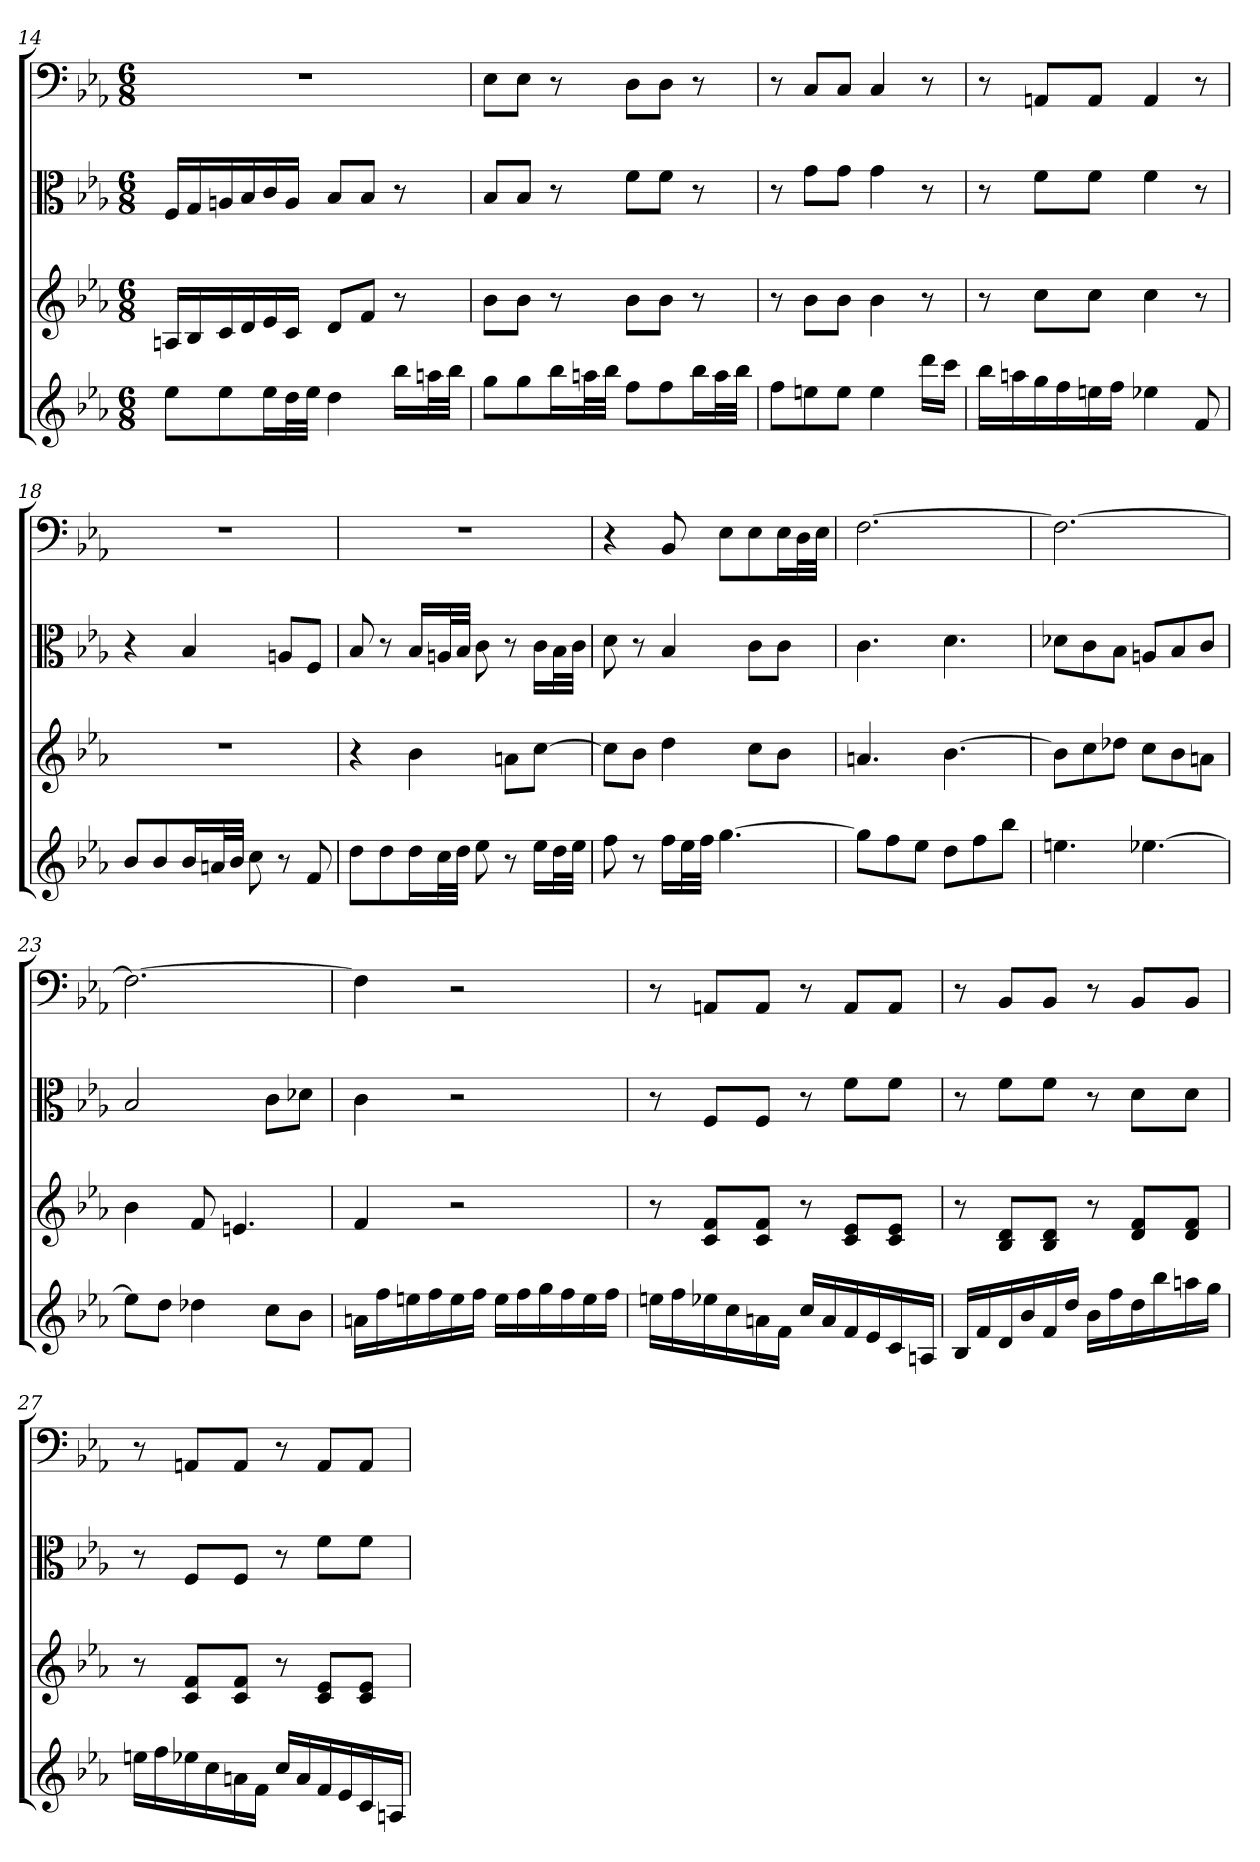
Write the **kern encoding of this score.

**kern	**kern	**kern	**kern
*part4	*part3	*part2	*part1
*staff4	*staff3	*staff2	*staff1
*	*	*clefC3	*clefF4
*k[b-e-a-]	*k[b-e-a-]	*k[b-e-a-]	*k[b-e-a-]
*E-:	*E-:	*E-:	*E-:
*M6/8	*M6/8	*M6/8	*M6/8
=14	=14	=14	=14
8ee-L	16AnLL	16F/LL	2.r
.	16B-	16G/	.
8ee-	16c	16An/	.
.	16d	16B-/	.
16ee-L	16e-	16c/	.
32ddL	16cJJ	16A/JJ	.
32ee-JJJ	.	.	.
4dd	8dL	8B-/L	.
.	8fJ	8B-/J	.
16bb-LL	8r	8r	.
32aanL	.	.	.
32bb-JJJ	.	.	.
=15	=15	=15	=15
8ggL	8b-L	8B-/L	8E-\L
8gg	8b-J	8B-/J	8E-\J
16bb-L	8r	8r	8r
32aanL	.	.	.
32bb-JJJ	.	.	.
8ffL	8b-L	8f\L	8D\L
8ff	8b-J	8f\J	8D\J
16bb-L	8r	8r	8r
32aaL	.	.	.
32bb-JJJ	.	.	.
=16	=16	=16	=16
8ffL	8r	8r	8r
8een	8b-L	8g\L	8C/L
8eeJ	8b-J	8g\J	8C/J
4ee	4b-	4g	4C
16dddLL	8r	8r	8r
16cccJJ	.	.	.
=17	=17	=17	=17
16bb-LL	8r	8r	8r
16aan	.	.	.
16gg	8ccL	8f\L	8AAn/L
16ff	.	.	.
16een	8ccJ	8f\J	8AA/J
16ffJJ	.	.	.
4ee-X	4cc	4f	4AA
8f	8r	8r	8r
=18	=18	=18	=18
8b-L	2.r	4r	2.r
8b-	.	.	.
16b-L	.	4B-	.
32anL	.	.	.
32b-JJJ	.	.	.
8cc	.	.	.
8r	.	8An/L	.
8f	.	8F/J	.
=19	=19	=19	=19
8ddL	4r	8B-	2.r
8dd	.	8r	.
16ddL	4b-	16B-/LL	.
32ccL	.	32An/L	.
32ddJJJ	.	32B-/JJJ	.
8ee-	.	8c	.
8r	8anL	8r	.
16ee-LL	[8ccJ	16c\LL	.
32ddL	.	32B-\L	.
32ee-JJJ	.	32c\JJJ	.
=20	=20	=20	=20
8ff	8ccL]	8d	4r
8r	8b-J	8r	.
16ffLL	4dd	4B-	8BB-
32ee-L	.	.	.
32ffJJJ	.	.	.
[4.gg	.	.	8E-\L
.	8ccL	8c\L	8E-\
.	8b-J	8c\J	16E-\L
.	.	.	32D\L
.	.	.	32E-\JJJ
=21	=21	=21	=21
8ggL]	4.an	4.c	[2.F
8ff	.	.	.
8ee-J	.	.	.
8ddL	[4.b-	4.d	.
8ff	.	.	.
8bb-J	.	.	.
=22	=22	=22	=22
4.een	8b-L]	8d-X\L	2.F_
.	8cc	8c\	.
.	8dd-XJ	8B-\J	.
[4.ee-X	8ccL	8An/L	.
.	8b-	8B-/	.
.	8anJ	8c/J	.
=23	=23	=23	=23
8ee-L]	4b-	2B-	2.F_
8ddJ	.	.	.
4dd-X	8f	.	.
.	4.en	.	.
8ccL	.	8c\L	.
8b-J	.	8d-X\J	.
=24	=24	=24	=24
16anLL	4f	4c	4F]
16ff	.	.	.
16een	.	.	.
16ff	.	.	.
16ee	2r	2r	2r
16ffJJ	.	.	.
16eeLL	.	.	.
16ff	.	.	.
16gg	.	.	.
16ff	.	.	.
16ee	.	.	.
16ffJJ	.	.	.
=25	=25	=25	=25
16eenLL	8r	8r	8r
16ff	.	.	.
16ee-X	8c 8fL	8F/L	8AAn/L
16cc	.	.	.
16an	8c 8fJ	8F/J	8AA/J
16fJJ	.	.	.
16ccLL	8r	8r	8r
16a	.	.	.
16f	8c 8e-L	8f\L	8AA/L
16e-	.	.	.
16c	8c 8e-J	8f\J	8AA/J
16AnJJ	.	.	.
=26	=26	=26	=26
16B-LL	8r	8r	8r
16f	.	.	.
16d	8B- 8dL	8f\L	8BB-/L
16b-	.	.	.
16f	8B- 8dJ	8f\J	8BB-/J
16ddJJ	.	.	.
16b-LL	8r	8r	8r
16ff	.	.	.
16dd	8d 8fL	8d\L	8BB-/L
16bb-	.	.	.
16aan	8d 8fJ	8d\J	8BB-/J
16ggJJ	.	.	.
=27	=27	=27	=27
16eenLL	8r	8r	8r
16ff	.	.	.
16ee-X	8c 8fL	8F/L	8AAn/L
16cc	.	.	.
16an	8c 8fJ	8F/J	8AA/J
16fJJ	.	.	.
16ccLL	8r	8r	8r
16a	.	.	.
16f	8c 8e-L	8f\L	8AA/L
16e-	.	.	.
16c	8c 8e-J	8f\J	8AA/J
16AnJJ	.	.	.
=	=	=	=
*-	*-	*-	*-
